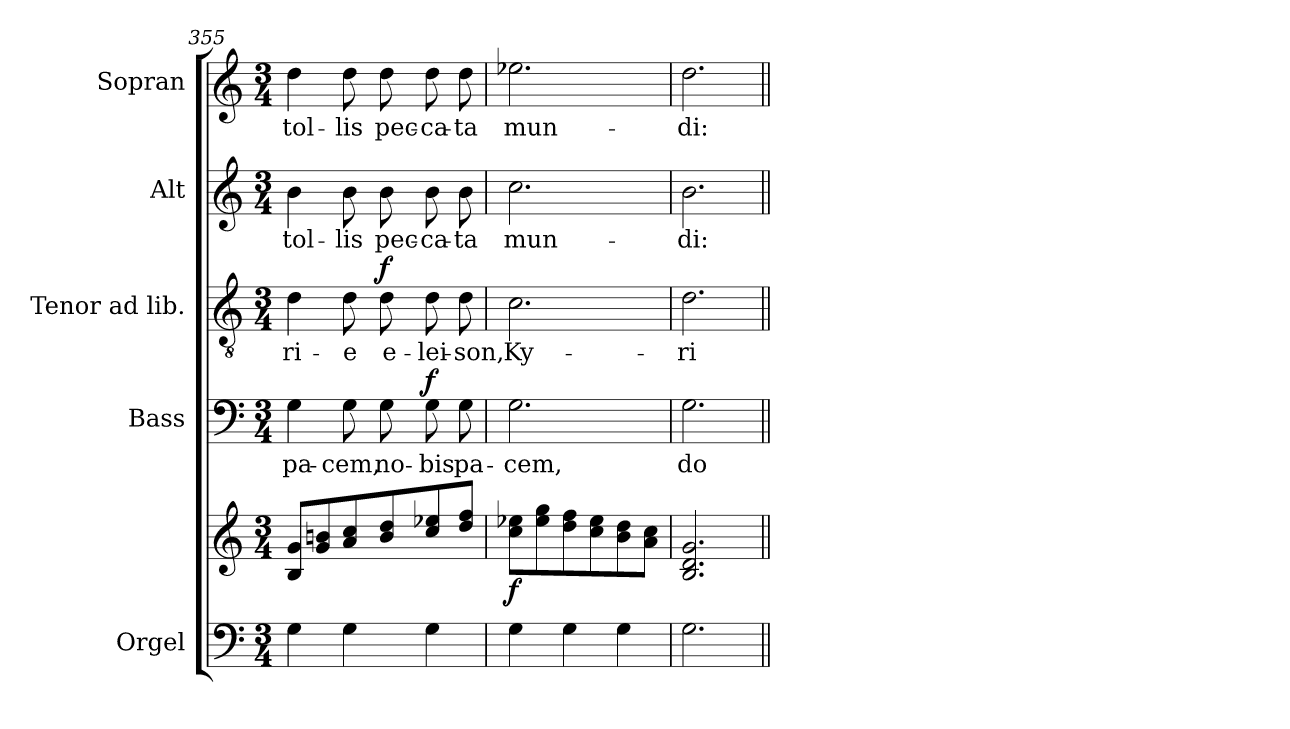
**kern	**kern	**dynam	**kern	**text	**dynam	**kern	**text	**dynam	**kern	**text	**kern	**text
*part5	*part5	*part5	*part4	*part4	*part4	*part3	*part3	*part3	*part2	*part2	*part1	*part1
*staff6	*staff5	*staff5/6	*staff4	*staff4	*staff4	*staff3	*staff3	*staff3	*staff2	*staff2	*staff1	*staff1
*I"Orgel	*	*	*I"Bass	*	*	*I"Tenor ad lib.	*	*	*I"Alt	*	*I"Sopran	*
*I'Org.	*	*	*I'B	*	*	*I'T	*	*	*I'A	*	*I'S	*
*clefF4	*clefG2	*	*clefF4	*	*	*clefGv2	*	*	*clefG2	*	*clefG2	*
*k[]	*k[]	*	*k[]	*	*	*k[]	*	*	*k[]	*	*k[]	*
*C:	*C:	*	*C:	*	*	*C:	*	*	*C:	*	*C:	*
*M3/4	*M3/4	*	*M3/4	*	*	*M3/4	*	*	*M3/4	*	*M3/4	*
=355	=355	=355	=355	=355	=355	=355	=355	=355	=355	=355	=355	=355
!	!	!	!	!LO:LY:b	!	!	!LO:LY:b	!	!	!LO:LY:b	!	!LO:LY:b
4G\	8B/ 8g/L	.	4G\	pa-	.	4d\	-ri-	.	4b\	tol-	4dd\	tol-
.	8g/ 8bn/	.	.	.	.	.	.	.	.	.	.	.
!	!	!	!	!LO:LY:b	!	!	!LO:LY:b	!	!	!LO:LY:b	!	!LO:LY:b
4G\	8a/ 8cc/	.	8G\	-cem,	.	8d\	-e	.	8b\	-lis	8dd\	-lis
!	!	!	!	!LO:LY:b	!	!	!LO:LY:b	!LO:DY:a	!	!LO:LY:b	!	!LO:LY:b
.	8b/ 8dd/	.	8G\	no-	.	8d\	e-	f	8b\	pec-	8dd\	pec-
!	!	!	!	!LO:LY:b	!LO:DY:a	!	!LO:LY:b	!	!	!LO:LY:b	!	!LO:LY:b
4G\	8cc/ 8ee-X/	.	8G\	-bis	f	8d\	-lei-	.	8b\	-ca-	8dd\	-ca-
!	!	!	!	!LO:LY:b	!	!	!LO:LY:b	!	!	!LO:LY:b	!	!LO:LY:b
.	8dd/ 8ff/J	.	8G\	pa-	.	8d\	-son,	.	8b\	-ta	8dd\	-ta
=356	=356	=356	=356	=356	=356	=356	=356	=356	=356	=356	=356	=356
!	!	!LO:DY:b	!	!LO:LY:b	!	!	!LO:LY:b	!	!	!LO:LY:b	!	!LO:LY:b
4G\	8cc\ 8ee-X\L	f	2.G\	-cem,	.	2.c\	Ky-	.	2.cc\	mun-	2.ee-X\	mun-
.	8ee-\ 8gg\	.	.	.	.	.	.	.	.	.	.	.
4G\	8dd\ 8ff\	.	.	.	.	.	.	.	.	.	.	.
.	8cc\ 8ee-\	.	.	.	.	.	.	.	.	.	.	.
4G\	8b\ 8dd\	.	.	.	.	.	.	.	.	.	.	.
.	8a\ 8cc\J	.	.	.	.	.	.	.	.	.	.	.
=357	=357	=357	=357	=357	=357	=357	=357	=357	=357	=357	=357	=357
!	!	!	!	!LO:LY:b	!	!	!LO:LY:b	!	!	!LO:LY:b	!	!LO:LY:b
2.G\	2.B/ 2.d/ 2.g/	.	2.G\	do-	.	2.d\	-ri-	.	2.b\	-di:	2.dd\	-di:
=||	=||	=||	=||	=||	=||	=||	=||	=||	=||	=||	=||	=||
*-	*-	*-	*-	*-	*-	*-	*-	*-	*-	*-	*-	*-
